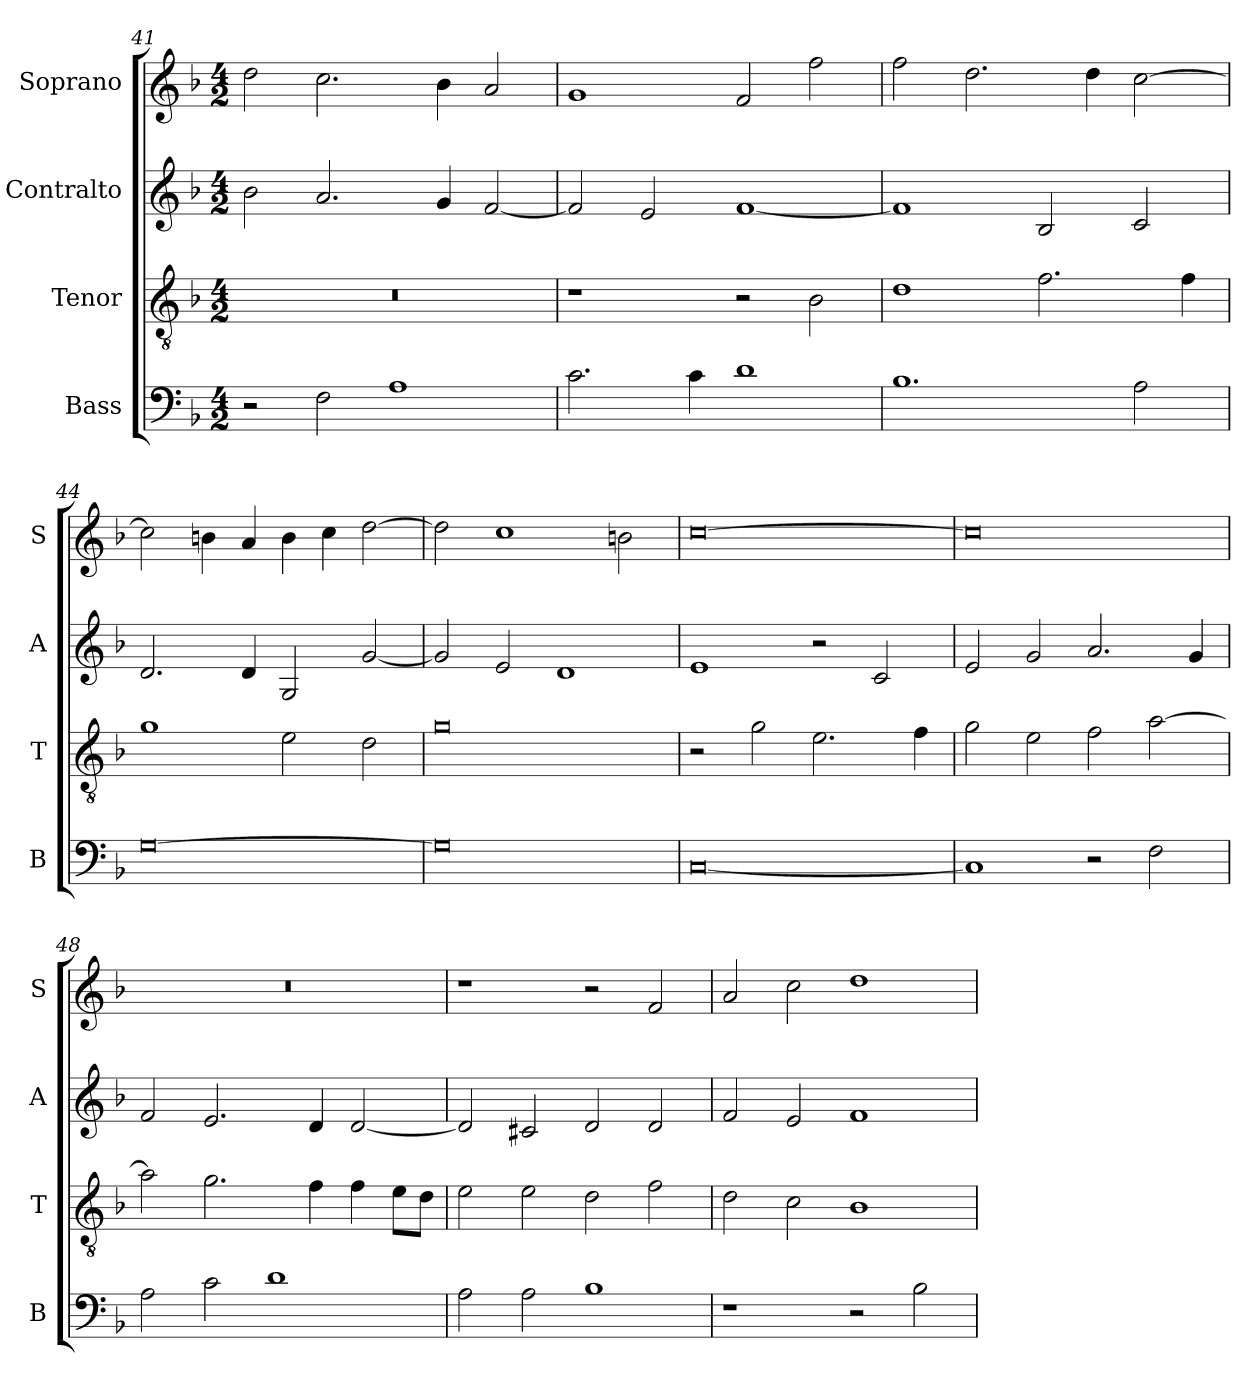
**kern	**kern	**kern	**kern
*part4	*part3	*part2	*part1
*staff4	*staff3	*staff2	*staff1
*I"Bass	*I"Tenor	*I"Contralto	*I"Soprano
*I'B	*I'T	*I'A	*I'S
*clefF4	*clefGv2	*clefG2	*clefG2
*k[b-]	*k[b-]	*k[b-]	*k[b-]
*G:dor	*G:dor	*G:dor	*G:dor
*M4/2	*M4/2	*M4/2	*M4/2
=41	=41	=41	=41
2r	0r	2b-	2dd
2F	.	2.a	2.cc
1A	.	.	.
.	.	4g	4b-
.	.	[2f	2a
=42	=42	=42	=42
2.c	1r	2f]	1g
.	.	2e	.
4c	.	.	.
1d	2r	[1f	2f
.	2B-	.	2ff
=43	=43	=43	=43
1.B-	1d	1f]	2ff
.	.	.	2.dd
.	2.f	2B-	.
.	.	.	4dd
2A	.	2c	[2cc
.	4f	.	.
=44	=44	=44	=44
[0G	1g	2.d	2cc]
.	.	.	4bn
.	.	4d	4a
.	2e	2G	4b
.	.	.	4cc
.	2d	[2g	[2dd
=45	=45	=45	=45
0G]	0g	2g]	2dd]
.	.	2e	1cc
.	.	1d	.
.	.	.	2bn
=46	=46	=46	=46
[0C	2r	1e	[0cc
.	2g	.	.
.	2.e	2r	.
.	.	2c	.
.	4f	.	.
=47	=47	=47	=47
1C]	2g	2e	0cc]
.	2e	2g	.
2r	2f	2.a	.
2F	[2a	.	.
.	.	4g	.
=48	=48	=48	=48
2A	2a]	2f	0r
2c	2.g	2.e	.
1d	.	.	.
.	4f	4d	.
.	4f	[2d	.
.	8e\L	.	.
.	8d\J	.	.
=49	=49	=49	=49
2A	2e	2d]	1r
2A	2e	2c#X	.
1B-	2d	2d	2r
.	2f	2d	2f
=50	=50	=50	=50
1r	2d	2f	2a
.	2c	2e	2cc
2r	1B-	1f	1dd
2B-	.	.	.
=	=	=	=
*-	*-	*-	*-
